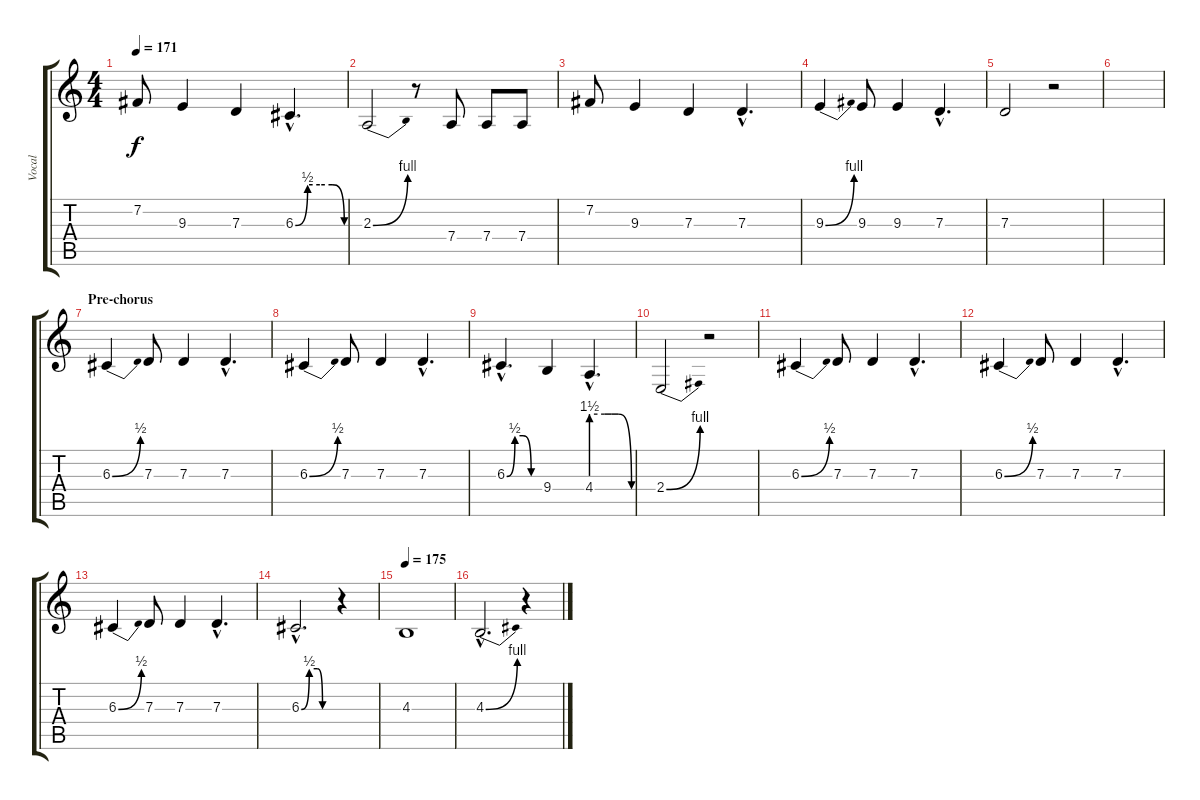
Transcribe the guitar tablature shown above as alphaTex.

\track ("Vocal" "Vocal") {instrument baritonesax}
\staff {score tabs}
\tuning (E4 B3 G3 D3 A2 E2) {hide}
\ts (4 4)
\tempo 171
\clef g2
\ks c
7.2.8{dy f} 9.3.4 7.3.4 6.3{be (custom 0 0 15 2 30 2 45 2 60 0) hac}.4{d} |
2.3{be (bend 0 0 60 4)}.2 r.8 7.4.8 7.4.8 7.4.8 |
7.2.8 9.3.4 7.3.4 7.3{hac}.4{d} |
9.3{be (bend 0 0 60 4)}.4 9.3.8 9.3.4 7.3{hac}.4{d} |
7.3.2 r.2 |
|
\section ("" "Pre-chorus")
6.3{be (bend 0 0 60 2)}.4 7.3.8 7.3.4 7.3{hac}.4{d} |
6.3{be (bend 0 0 60 2)}.4 7.3.8 7.3.4 7.3{hac}.4{d} |
6.3{be (custom 0 0 15 2 30 2 45 0 60 0) hac}.4{d} 9.4.4 4.4{be (custom 0 6 20 6 30 6 40 6 60 0) hac}.4{d} |
2.4{be (bend 0 0 60 4)}.2 r.2 |
6.3{be (bend 0 0 60 2)}.4 7.3.8 7.3.4 7.3{hac}.4{d} |
6.3{be (bend 0 0 60 2)}.4 7.3.8 7.3.4 7.3{hac}.4{d} |
6.3{be (bend 0 0 60 2)}.4 7.3.8 7.3.4 7.3{hac}.4{d} |
6.3{be (custom 0 0 15 2 30 2 40 0 60 0) hac}.2{d} r.4 |
\tempo 167
\tempo 175
4.3.1 |
4.3{be (bend 0 0 60 4) hac}.2{d} r.4
